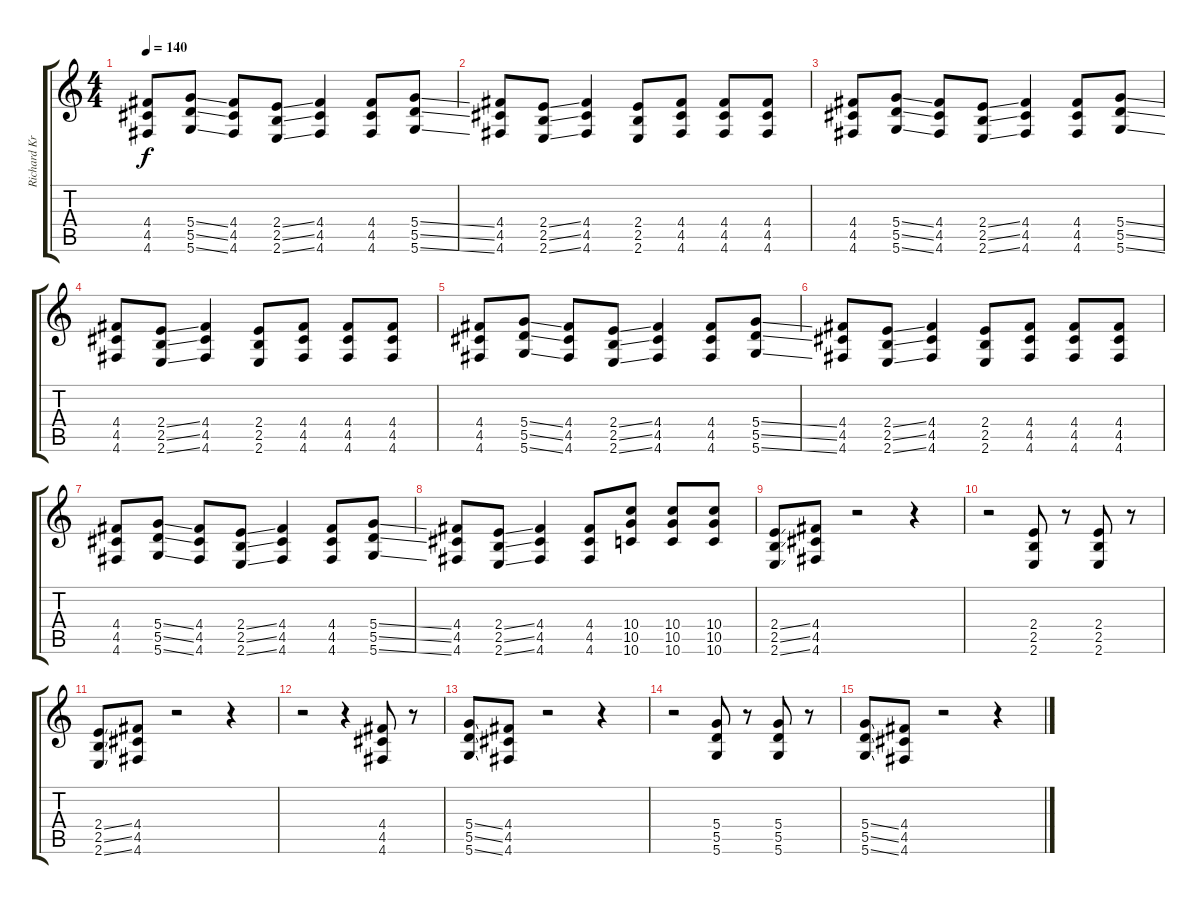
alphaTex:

\track ("Richard Kruspe" "Richard Kr") {instrument distortionguitar}
\staff {score tabs}
\tuning (E4 B3 G3 D3 A2 D2) {hide}
\ts (4 4)
\tempo 140
\clef g2
\ks c
(4.4 4.5 4.6).8{dy f} (5.4{ss} 5.5{ss} 5.6{ss}).8 (4.4 4.5 4.6).8 (2.4{ss} 2.5{ss} 2.6{ss}).8 (4.4 4.5 4.6).4 (4.4 4.5 4.6).8 (5.4{ss} 5.5{ss} 5.6{ss}).8 |
(4.4 4.5 4.6).8 (2.4{ss} 2.5{ss} 2.6{ss}).8 (4.4 4.5 4.6).4 (2.4 2.5 2.6).8 (4.4 4.5 4.6).8 (4.4 4.5 4.6).8 (4.4 4.5 4.6).8 |
(4.4 4.5 4.6).8 (5.4{ss} 5.5{ss} 5.6{ss}).8 (4.4 4.5 4.6).8 (2.4{ss} 2.5{ss} 2.6{ss}).8 (4.4 4.5 4.6).4 (4.4 4.5 4.6).8 (5.4{ss} 5.5{ss} 5.6{ss}).8 |
(4.4 4.5 4.6).8 (2.4{ss} 2.5{ss} 2.6{ss}).8 (4.4 4.5 4.6).4 (2.4 2.5 2.6).8 (4.4 4.5 4.6).8 (4.4 4.5 4.6).8 (4.4 4.5 4.6).8 |
(4.4 4.5 4.6).8 (5.4{ss} 5.5{ss} 5.6{ss}).8 (4.4 4.5 4.6).8 (2.4{ss} 2.5{ss} 2.6{ss}).8 (4.4 4.5 4.6).4 (4.4 4.5 4.6).8 (5.4{ss} 5.5{ss} 5.6{ss}).8 |
(4.4 4.5 4.6).8 (2.4{ss} 2.5{ss} 2.6{ss}).8 (4.4 4.5 4.6).4 (2.4 2.5 2.6).8 (4.4 4.5 4.6).8 (4.4 4.5 4.6).8 (4.4 4.5 4.6).8 |
(4.4 4.5 4.6).8 (5.4{ss} 5.5{ss} 5.6{ss}).8 (4.4 4.5 4.6).8 (2.4{ss} 2.5{ss} 2.6{ss}).8 (4.4 4.5 4.6).4 (4.4 4.5 4.6).8 (5.4{ss} 5.5{ss} 5.6{ss}).8 |
(4.4 4.5 4.6).8 (2.4{ss} 2.5{ss} 2.6{ss}).8 (4.4 4.5 4.6).4 (4.4 4.5 4.6).8 (10.4 10.5 10.6).8 (10.4 10.5 10.6).8 (10.4 10.5 10.6).8 |
(2.4{ss} 2.5{ss} 2.6{ss}).8 (4.4 4.5 4.6).8 r.2 r.4 |
r.2 (2.4 2.5 2.6).8 r.8 (2.4 2.5 2.6).8 r.8 |
(2.4{ss} 2.5{ss} 2.6{ss}).8 (4.4 4.5 4.6).8 r.2 r.4 |
r.2 r.4 (4.4 4.5 4.6).8 r.8 |
(5.4{ss} 5.5{ss} 5.6{ss}).8 (4.4 4.5 4.6).8 r.2 r.4 |
r.2 (5.4 5.5 5.6).8 r.8 (5.4 5.5 5.6).8 r.8 |
(5.4{ss} 5.5{ss} 5.6{ss}).8 (4.4 4.5 4.6).8 r.2 r.4
